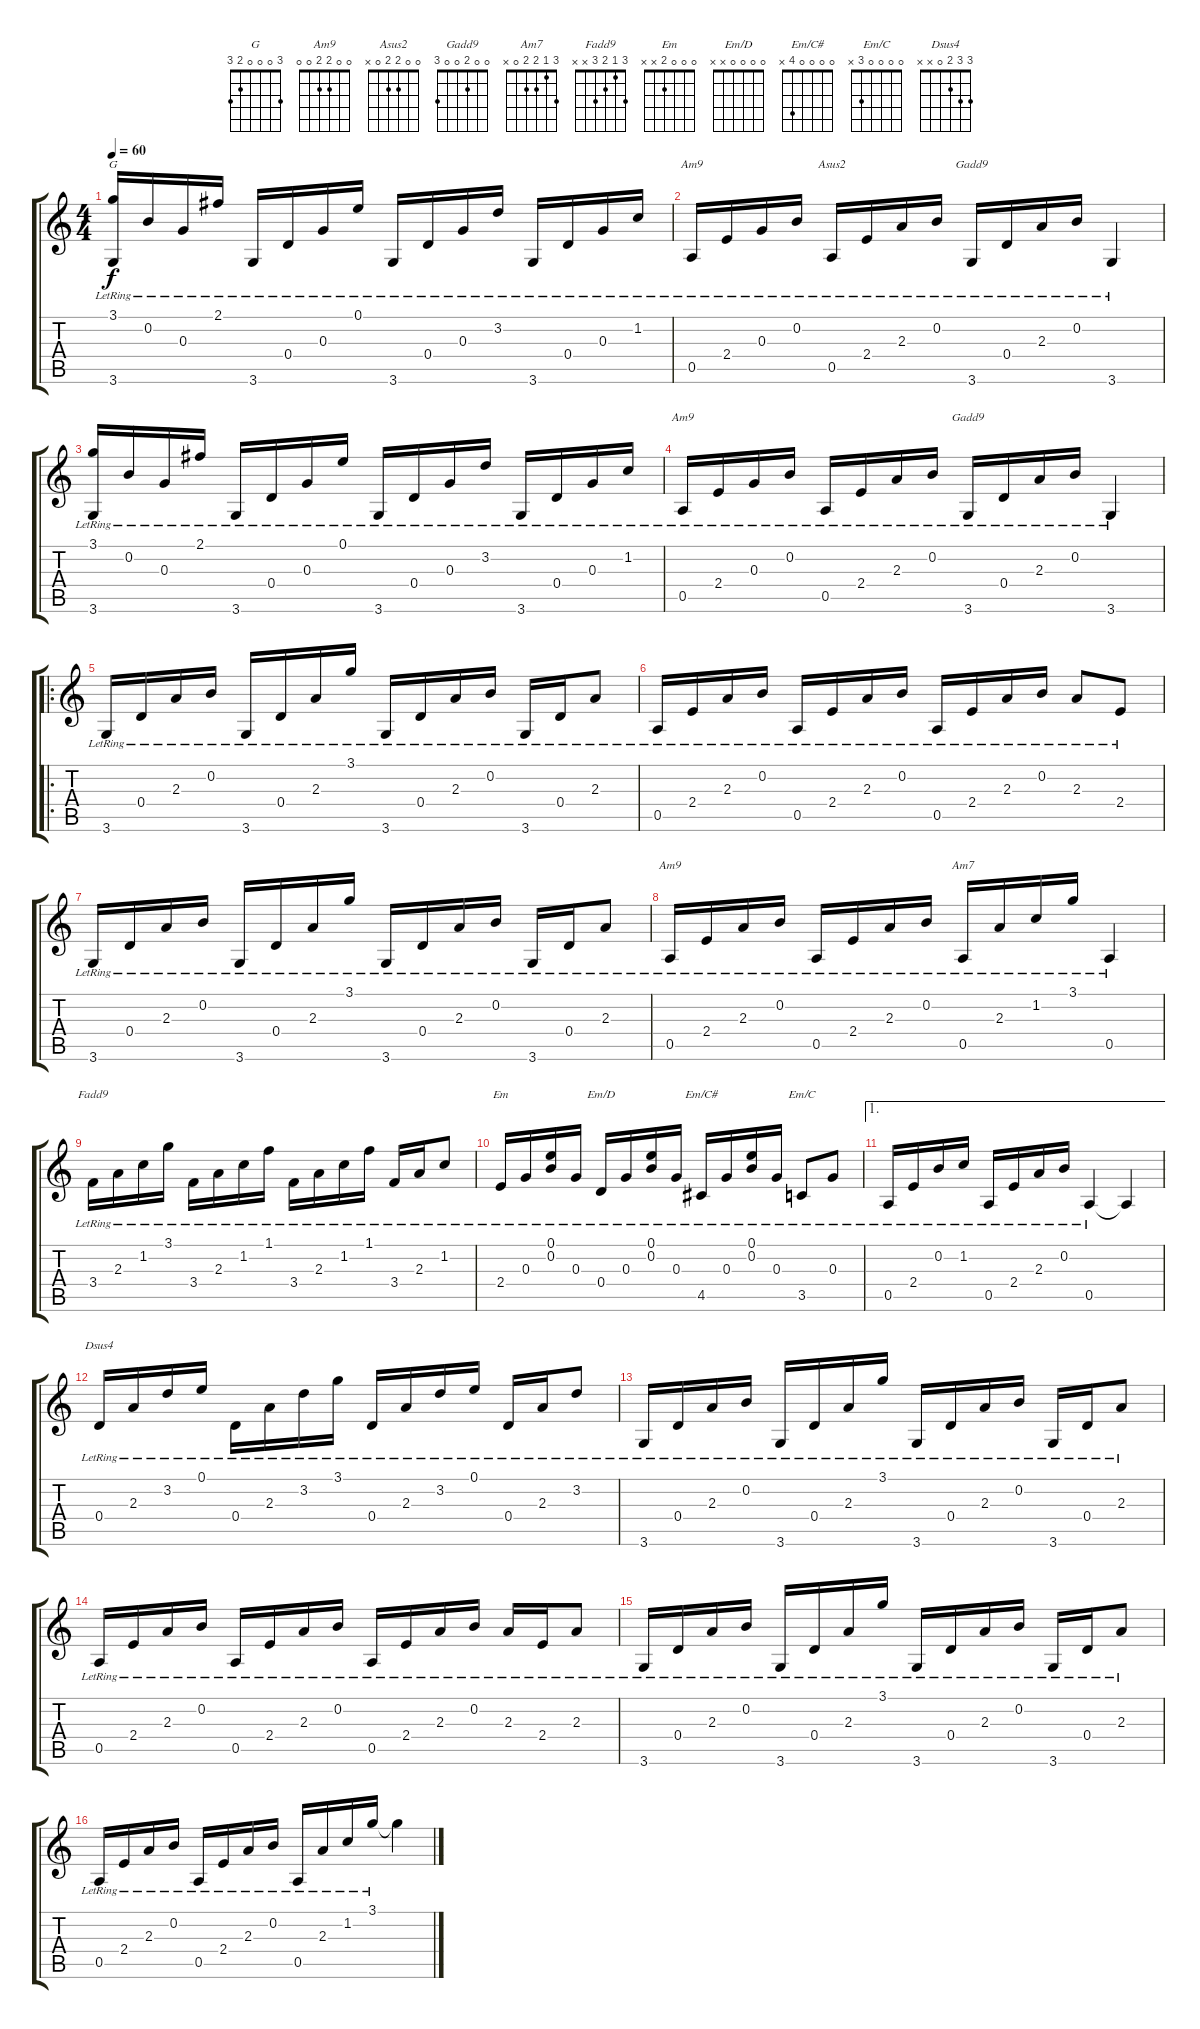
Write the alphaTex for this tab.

\track "" {instrument acousticguitarsteel}
\staff {score tabs}
\tuning (E4 B3 G3 D3 A2 E2) {hide}
\chord ("G" 3 0 0 0 2 3)
\chord ("Am9" 0 0 2 0 0 0)
\chord ("Asus2" 0 0 2 2 0 x)
\chord ("Gadd9" 3 0 2 0 0 3)
\chord ("Am9" 0 0 0 2 0 0)
\chord ("Gadd9" 0 0 2 0 0 3)
\chord ("Am9" 0 0 2 2 0 0)
\chord ("Am7" 3 1 2 2 0 x)
\chord ("Fadd9" 3 1 2 3 x x)
\chord ("Em" 0 0 0 2 x x)
\chord ("Em/D" 0 0 0 0 x x)
\chord ("Em/C#" 0 0 0 0 4 x)
\chord ("Em/C" 0 0 0 0 3 x)
\chord ("Dsus4" 3 3 2 0 x x)
\ts (4 4)
\tempo 60
\clef g2
\ks c
(3.1{lr} 3.6{lr}).16{ch "G" dy f instrument acousticguitarsteel} 0.2{lr}.16 0.3{lr}.16 2.1{lr}.16 3.6{lr}.16 0.4{lr}.16 0.3{lr}.16 0.1{lr}.16 3.6{lr}.16 0.4{lr}.16 0.3{lr}.16 3.2{lr}.16 3.6{lr}.16 0.4{lr}.16 0.3{lr}.16 1.2{lr}.16 |
0.5{lr}.16{ch "Am9"} 2.4{lr}.16 0.3{lr}.16 0.2{lr}.16 0.5{lr}.16{ch "Asus2"} 2.4{lr}.16 2.3{lr}.16 0.2{lr}.16 3.6{lr}.16{ch "Gadd9"} 0.4{lr}.16 2.3{lr}.16 0.2{lr}.16 3.6{lr}.4 |
(3.1{lr} 3.6{lr}).16 0.2{lr}.16 0.3{lr}.16 2.1{lr}.16 3.6{lr}.16 0.4{lr}.16 0.3{lr}.16 0.1{lr}.16 3.6{lr}.16 0.4{lr}.16 0.3{lr}.16 3.2{lr}.16 3.6{lr}.16 0.4{lr}.16 0.3{lr}.16 1.2{lr}.16 |
0.5{lr}.16{ch "Am9"} 2.4{lr}.16 0.3{lr}.16 0.2{lr}.16 0.5{lr}.16 2.4{lr}.16 2.3{lr}.16 0.2{lr}.16 3.6{lr}.16{ch "Gadd9"} 0.4{lr}.16 2.3{lr}.16 0.2{lr}.16 3.6{lr}.4 |
\ro
3.6{lr}.16 0.4{lr}.16 2.3{lr}.16 0.2{lr}.16 3.6{lr}.16 0.4{lr}.16 2.3{lr}.16 3.1{lr}.16 3.6{lr}.16 0.4{lr}.16 2.3{lr}.16 0.2{lr}.16 3.6{lr}.16 0.4{lr}.16 2.3{lr}.8 |
0.5{lr}.16 2.4{lr}.16 2.3{lr}.16 0.2{lr}.16 0.5{lr}.16 2.4{lr}.16 2.3{lr}.16 0.2{lr}.16 0.5{lr}.16 2.4{lr}.16 2.3{lr}.16 0.2{lr}.16 2.3{lr}.8 2.4{lr}.8 |
3.6{lr}.16 0.4{lr}.16 2.3{lr}.16 0.2{lr}.16 3.6{lr}.16 0.4{lr}.16 2.3{lr}.16 3.1{lr}.16 3.6{lr}.16 0.4{lr}.16 2.3{lr}.16 0.2{lr}.16 3.6{lr}.16 0.4{lr}.16 2.3{lr}.8 |
0.5{lr}.16{ch "Am9"} 2.4{lr}.16 2.3{lr}.16 0.2{lr}.16 0.5{lr}.16 2.4{lr}.16 2.3{lr}.16 0.2{lr}.16 0.5{lr}.16{ch "Am7"} 2.3{lr}.16 1.2{lr}.16 3.1{lr}.16 0.5{lr}.4 |
3.4{lr}.16{ch "Fadd9"} 2.3{lr}.16 1.2{lr}.16 3.1{lr}.16 3.4{lr}.16 2.3{lr}.16 1.2{lr}.16 1.1{lr}.16 3.4{lr}.16 2.3{lr}.16 1.2{lr}.16 1.1{lr}.16 3.4{lr}.16 2.3{lr}.16 1.2{lr}.8 |
2.4{lr}.16{ch "Em"} 0.3{lr}.16 (0.1{lr} 0.2{lr}).16 0.3{lr}.16 0.4{lr}.16{ch "Em/D"} 0.3{lr}.16 (0.1{lr} 0.2{lr}).16 0.3{lr}.16 4.5{lr}.16{ch "Em/C#"} 0.3{lr}.16 (0.1{lr} 0.2{lr}).16 0.3{lr}.16 3.5{lr}.8{ch "Em/C"} 0.3{lr}.8 |
\ae 1
0.5{lr}.16 2.4{lr}.16 0.2{lr}.16 1.2{lr}.16 0.5{lr}.16 2.4{lr}.16 2.3{lr}.16 0.2{lr}.16 0.5{lr}.4 0.5{t}.4 |
0.4{lr}.16{ch "Dsus4"} 2.3{lr}.16 3.2{lr}.16 0.1{lr}.16 0.4{lr}.16 2.3{lr}.16 3.2{lr}.16 3.1{lr}.16 0.4{lr}.16 2.3{lr}.16 3.2{lr}.16 0.1{lr}.16 0.4{lr}.16 2.3{lr}.16 3.2{lr}.8 |
3.6{lr}.16 0.4{lr}.16 2.3{lr}.16 0.2{lr}.16 3.6{lr}.16 0.4{lr}.16 2.3{lr}.16 3.1{lr}.16 3.6{lr}.16 0.4{lr}.16 2.3{lr}.16 0.2{lr}.16 3.6{lr}.16 0.4{lr}.16 2.3{lr}.8 |
0.5{lr}.16 2.4{lr}.16 2.3{lr}.16 0.2{lr}.16 0.5{lr}.16 2.4{lr}.16 2.3{lr}.16 0.2{lr}.16 0.5{lr}.16 2.4{lr}.16 2.3{lr}.16 0.2{lr}.16 2.3{lr}.16 2.4{lr}.16 2.3{lr}.8 |
3.6{lr}.16 0.4{lr}.16 2.3{lr}.16 0.2{lr}.16 3.6{lr}.16 0.4{lr}.16 2.3{lr}.16 3.1{lr}.16 3.6{lr}.16 0.4{lr}.16 2.3{lr}.16 0.2{lr}.16 3.6{lr}.16 0.4{lr}.16 2.3{lr}.8 |
0.5{lr}.16 2.4{lr}.16 2.3{lr}.16 0.2{lr}.16 0.5{lr}.16 2.4{lr}.16 2.3{lr}.16 0.2{lr}.16 0.5{lr}.16 2.3{lr}.16 1.2{lr}.16 3.1{lr}.16 3.1{t}.4
